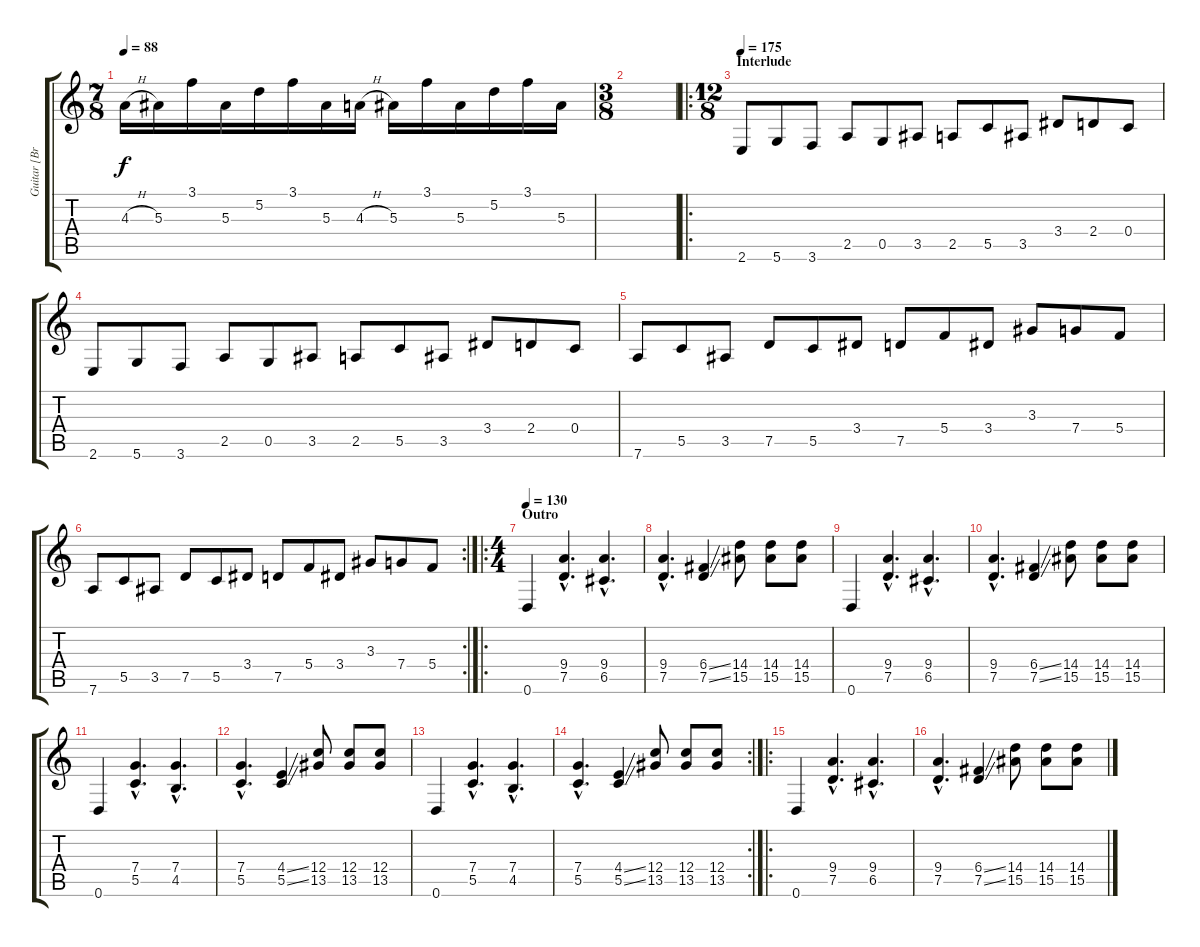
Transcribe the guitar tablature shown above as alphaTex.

\track ("Guitar [Brent Hines]" "Guitar [Br") {instrument distortionguitar}
\staff {score tabs}
\tuning (D4 A3 F3 C3 G2 D2) {hide}
\ts (7 8)
\tempo 88
\clef g2
\ks c
4.3{h}.16{dy f} 5.3.16 3.1.16 5.3.16 5.2.16 3.1.16 5.3.16 4.3{h}.16 5.3.16 3.1.16 5.3.16 5.2.16 3.1.16 5.3.16 |
\ts (3 8)
|
\ro
\ts (12 8)
\section ("" "Interlude")
\tempo 175
2.6.8 5.6.8 3.6.8 2.5.8 0.5.8 3.5.8 2.5.8 5.5.8 3.5.8 3.4.8 2.4.8 0.4.8 |
2.6.8 5.6.8 3.6.8 2.5.8 0.5.8 3.5.8 2.5.8 5.5.8 3.5.8 3.4.8 2.4.8 0.4.8 |
7.6.8 5.5.8 3.5.8 7.5.8 5.5.8 3.4.8 7.5.8 5.4.8 3.4.8 3.3.8 7.4.8 5.4.8 |
\rc 2
7.6.8 5.5.8 3.5.8 7.5.8 5.5.8 3.4.8 7.5.8 5.4.8 3.4.8 3.3.8 7.4.8 5.4.8 |
\ro
\ts (4 4)
\section ("" "Outro")
\tempo 130
0.6.4{balance 8} (9.4{hac} 7.5{hac}).4{d} (9.4{hac} 6.5{hac}).4{d} |
(9.4{hac} 7.5{hac}).4{d} (6.4{ss} 7.5{ss}).4 (14.4 15.5).8 (14.4 15.5).8 (14.4 15.5).8 |
0.6.4 (9.4{hac} 7.5{hac}).4{d} (9.4{hac} 6.5{hac}).4{d} |
(9.4{hac} 7.5{hac}).4{d} (6.4{ss} 7.5{ss}).4 (14.4 15.5).8 (14.4 15.5).8 (14.4 15.5).8 |
0.6.4 (7.4{hac} 5.5{hac}).4{d} (7.4{hac} 4.5{hac}).4{d} |
(7.4{hac} 5.5{hac}).4{d} (4.4{ss} 5.5{ss}).4 (12.4 13.5).8 (12.4 13.5).8 (12.4 13.5).8 |
0.6.4 (7.4{hac} 5.5{hac}).4{d} (7.4{hac} 4.5{hac}).4{d} |
\rc 2
(7.4{hac} 5.5{hac}).4{d} (4.4{ss} 5.5{ss}).4 (12.4 13.5).8 (12.4 13.5).8 (12.4 13.5).8 |
\ro
0.6.4 (9.4{hac} 7.5{hac}).4{d} (9.4{hac} 6.5{hac}).4{d} |
(9.4{hac} 7.5{hac}).4{d} (6.4{ss} 7.5{ss}).4 (14.4 15.5).8 (14.4 15.5).8 (14.4 15.5).8
